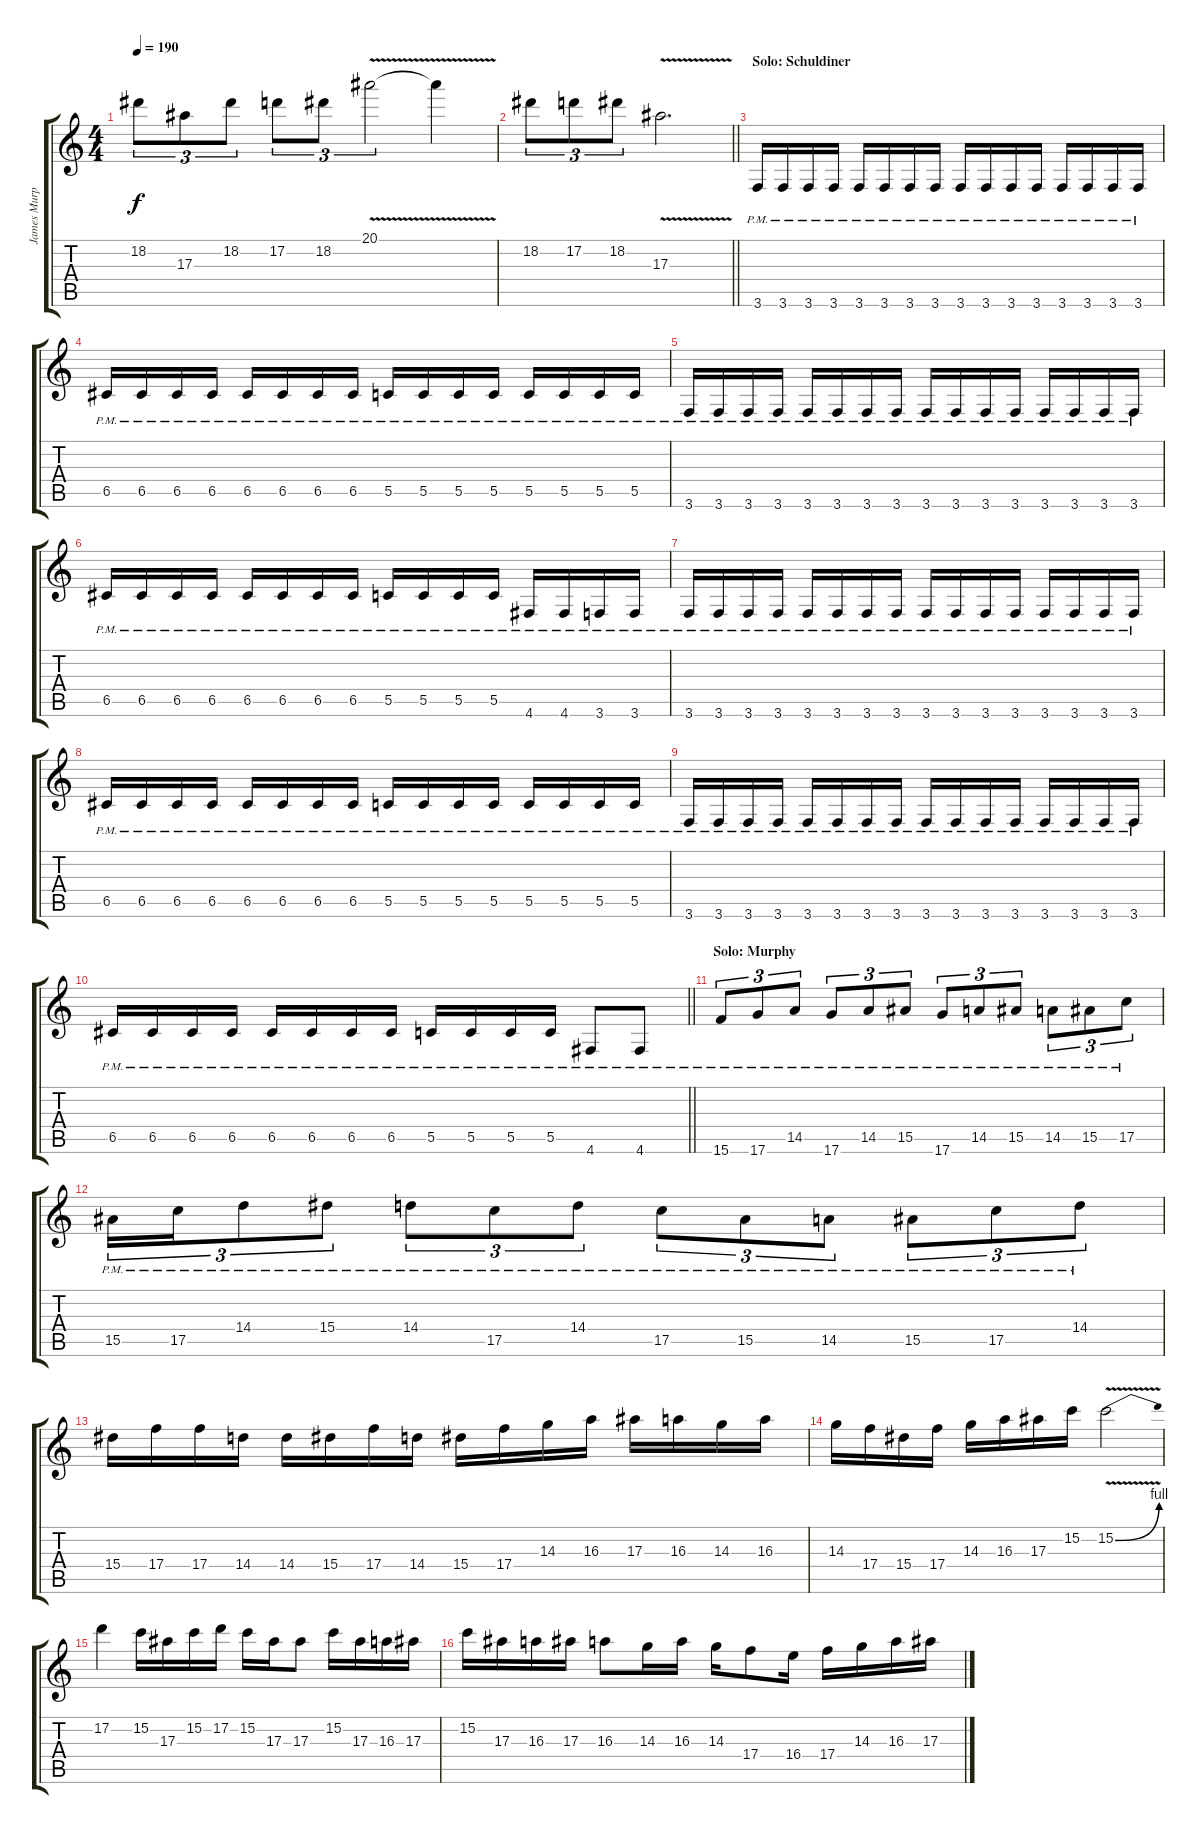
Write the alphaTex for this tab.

\track ("James Murphy" "James Murp") {instrument distortionguitar}
\staff {score tabs}
\tuning (D4 A3 F3 C3 G2 D2) {hide}
\ts (4 4)
\tempo 190
\clef g2
\ks c
18.2.8{tu (3 2) dy f} 17.3.8{tu (3 2)} 18.2.8{tu (3 2)} 17.2.8{tu (3 2)} 18.2.8{tu (3 2)} 20.1{v}.2{tu (3 2)} 20.1{t}.4 |
\barLineRight lightlight
18.2.8{tu (3 2)} 17.2.8{tu (3 2)} 18.2.8{tu (3 2)} 17.3{v}.2{d} |
\section ("" "Solo: Schuldiner")
3.6{pm}.16 3.6{pm}.16 3.6{pm}.16 3.6{pm}.16 3.6{pm}.16 3.6{pm}.16 3.6{pm}.16 3.6{pm}.16 3.6{pm}.16 3.6{pm}.16 3.6{pm}.16 3.6{pm}.16 3.6{pm}.16 3.6{pm}.16 3.6{pm}.16 3.6{pm}.16 |
6.5{pm}.16 6.5{pm}.16 6.5{pm}.16 6.5{pm}.16 6.5{pm}.16 6.5{pm}.16 6.5{pm}.16 6.5{pm}.16 5.5{pm}.16 5.5{pm}.16 5.5{pm}.16 5.5{pm}.16 5.5{pm}.16 5.5{pm}.16 5.5{pm}.16 5.5{pm}.16 |
3.6{pm}.16 3.6{pm}.16 3.6{pm}.16 3.6{pm}.16 3.6{pm}.16 3.6{pm}.16 3.6{pm}.16 3.6{pm}.16 3.6{pm}.16 3.6{pm}.16 3.6{pm}.16 3.6{pm}.16 3.6{pm}.16 3.6{pm}.16 3.6{pm}.16 3.6{pm}.16 |
6.5{pm}.16 6.5{pm}.16 6.5{pm}.16 6.5{pm}.16 6.5{pm}.16 6.5{pm}.16 6.5{pm}.16 6.5{pm}.16 5.5{pm}.16 5.5{pm}.16 5.5{pm}.16 5.5{pm}.16 4.6{pm}.16 4.6{pm}.16 3.6{pm}.16 3.6{pm}.16 |
3.6{pm}.16 3.6{pm}.16 3.6{pm}.16 3.6{pm}.16 3.6{pm}.16 3.6{pm}.16 3.6{pm}.16 3.6{pm}.16 3.6{pm}.16 3.6{pm}.16 3.6{pm}.16 3.6{pm}.16 3.6{pm}.16 3.6{pm}.16 3.6{pm}.16 3.6{pm}.16 |
6.5{pm}.16 6.5{pm}.16 6.5{pm}.16 6.5{pm}.16 6.5{pm}.16 6.5{pm}.16 6.5{pm}.16 6.5{pm}.16 5.5{pm}.16 5.5{pm}.16 5.5{pm}.16 5.5{pm}.16 5.5{pm}.16 5.5{pm}.16 5.5{pm}.16 5.5{pm}.16 |
3.6{pm}.16 3.6{pm}.16 3.6{pm}.16 3.6{pm}.16 3.6{pm}.16 3.6{pm}.16 3.6{pm}.16 3.6{pm}.16 3.6{pm}.16 3.6{pm}.16 3.6{pm}.16 3.6{pm}.16 3.6{pm}.16 3.6{pm}.16 3.6{pm}.16 3.6{pm}.16 |
\barLineRight lightlight
6.5{pm}.16 6.5{pm}.16 6.5{pm}.16 6.5{pm}.16 6.5{pm}.16 6.5{pm}.16 6.5{pm}.16 6.5{pm}.16 5.5{pm}.16 5.5{pm}.16 5.5{pm}.16 5.5{pm}.16 4.6{pm}.8 4.6{pm}.8 |
\section ("" "Solo: Murphy")
15.6{pm}.8{tu (3 2)} 17.6{pm}.8{tu (3 2)} 14.5{pm}.8{tu (3 2)} 17.6{pm}.8{tu (3 2)} 14.5{pm}.8{tu (3 2)} 15.5{pm}.8{tu (3 2)} 17.6{pm}.8{tu (3 2)} 14.5{pm}.8{tu (3 2)} 15.5{pm}.8{tu (3 2)} 14.5{pm}.8{tu (3 2)} 15.5{pm}.8{tu (3 2)} 17.5{pm}.8{tu (3 2)} |
15.5{pm}.16{tu (3 2)} 17.5{pm}.16{tu (3 2)} 14.4{pm}.8{tu (3 2)} 15.4{pm}.8{tu (3 2)} 14.4{pm}.8{tu (3 2)} 17.5{pm}.8{tu (3 2)} 14.4{pm}.8{tu (3 2)} 17.5{pm}.8{tu (3 2)} 15.5{pm}.8{tu (3 2)} 14.5{pm}.8{tu (3 2)} 15.5{pm}.8{tu (3 2)} 17.5{pm}.8{tu (3 2)} 14.4{pm}.8{tu (3 2)} |
15.4.16 17.4.16 17.4.16 14.4.16 14.4.16 15.4.16 17.4.16 14.4.16 15.4.16 17.4.16 14.3.16 16.3.16 17.3.16 16.3.16 14.3.16 16.3.16 |
14.3.16 17.4.16 15.4.16 17.4.16 14.3.16 16.3.16 17.3.16 15.2.16 15.2{be (bend 0 0 60 4) v}.2 |
17.2.4 15.2.16 17.3.16 15.2.16 17.2.16 15.2.16 17.3.16 17.3.8 15.2.16 17.3.16 16.3.16 17.3.16 |
15.2.16 17.3.16 16.3.16 17.3.16 16.3.8 14.3.16 16.3.16 14.3.16 17.4.8 16.4.16 17.4.16 14.3.16 16.3.16 17.3.16
